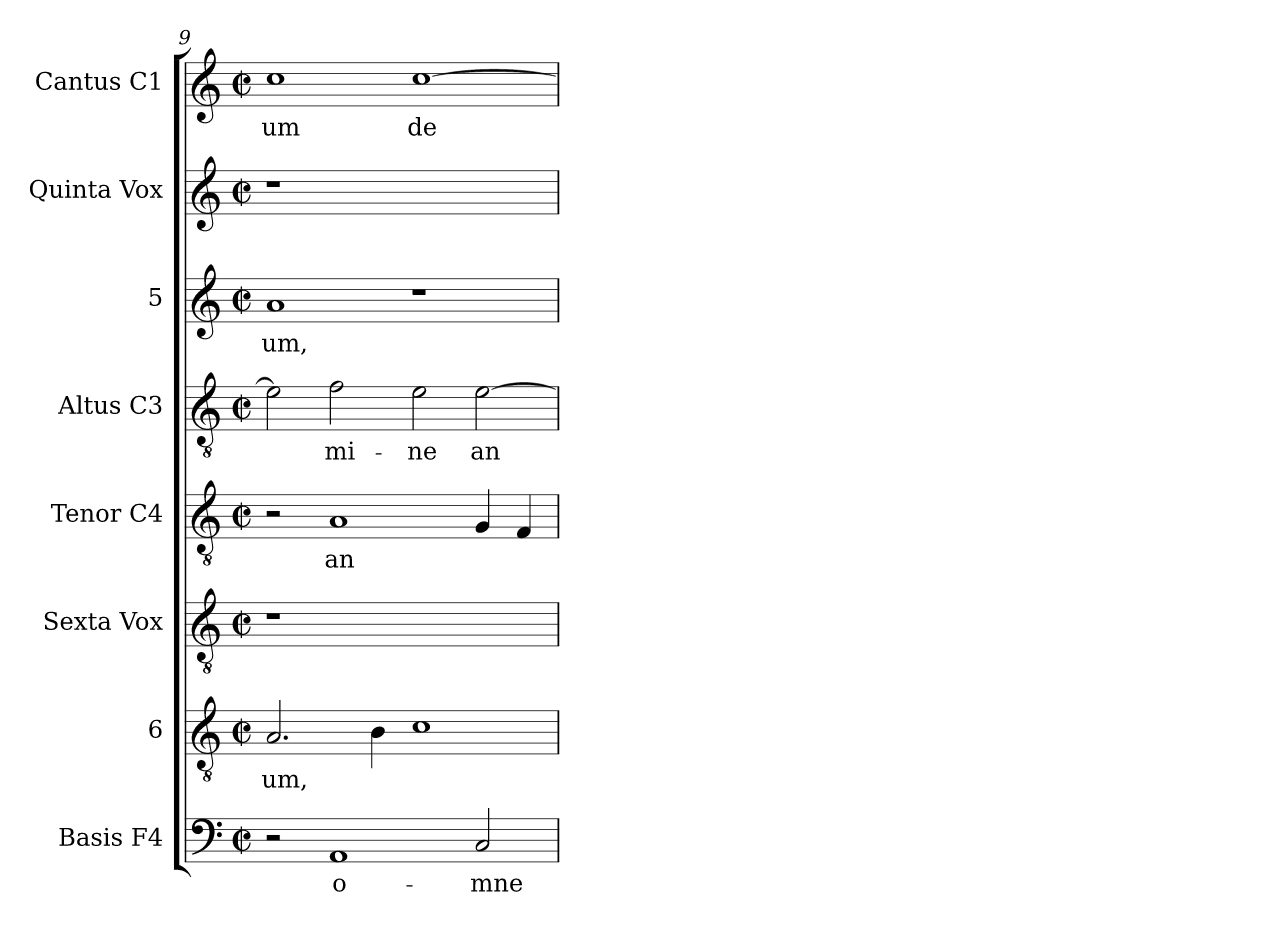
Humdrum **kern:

**kern	**text	**kern	**text	**kern	**kern	**text	**kern	**text	**kern	**text	**kern	**kern	**text
*part8	*part8	*part7	*part7	*part6	*part5	*part5	*part4	*part4	*part3	*part3	*part2	*part1	*part1
*staff8	*staff8	*staff7	*staff7	*staff6	*staff5	*staff5	*staff4	*staff4	*staff3	*staff3	*staff2	*staff1	*staff1
*I"Basis  F4	*	*I"6	*	*I"Sexta  Vox	*I"Tenor  C4	*	*I"Altus  C3	*	*I"5	*	*I"Quinta  Vox	*I"Cantus  C1	*
*I'B	*	*	*	*	*I'T	*	*I'A	*	*	*	*	*I'C	*
*clefF4	*	*clefGv2	*	*clefGv2	*clefGv2	*	*clefGv2	*	*clefG2	*	*clefG2	*clefG2	*
*k[]	*	*k[]	*	*k[]	*k[]	*	*k[]	*	*k[]	*	*k[]	*k[]	*
*C:	*	*C:	*	*C:	*C:	*	*C:	*	*C:	*	*C:	*C:	*
*M2/2	*	*M2/2	*	*M2/2	*M2/2	*	*M2/2	*	*M2/2	*	*M2/2	*M2/2	*
*met(c|)	*	*met(c|)	*	*met(c|)	*met(c|)	*	*met(c|)	*	*met(c|)	*	*met(c|)	*met(c|)	*
=9	=9	=9	=9	=9	=9	=9	=9	=9	=9	=9	=9	=9	=9
!	!	!	!LO:LY:b:cj	!	!	!	!	!LO:LY:b:cj	!	!LO:LY:b:cj	!	!	!LO:LY:b:cj
2r	.	2.A/	-um,	1r	2r	.	2e\]	--	1a	-um,	1r	1cc	-um
!	!LO:LY:b:cj	!	!	!	!	!LO:LY:b:cj	!	!LO:LY:b:cj	!	!	!	!	!
1AA	o-	.	.	.	1A	an-	2f\	-mi-	.	.	.	.	.
!	!	!	!LO:LY:b:cj	!	!	!	!	!	!	!	!	!	!
.	.	4B\	.	.	.	.	.	.	.	.	.	.	.
!	!	!	!LO:LY:b:cj	!	!	!	!	!LO:LY:b:cj	!	!	!	!	!LO:LY:b:cj
.	.	1c	.	1ryy	.	.	2e\	-ne	1r	.	1ryy	[>1cc	de-
!	!LO:LY:b:cj	!	!	!	!	!LO:LY:b:cj	!	!LO:LY:b:cj	!	!	!	!	!
2C/	-mne	.	.	.	4G/	--	[>2e\	an-	.	.	.	.	.
!	!	!	!	!	!	!LO:LY:b:cj	!	!	!	!	!	!	!
.	.	.	.	.	4F/	--	.	.	.	.	.	.	.
=	=	=	=	=	=	=	=	=	=	=	=	=	=
*-	*-	*-	*-	*-	*-	*-	*-	*-	*-	*-	*-	*-	*-
